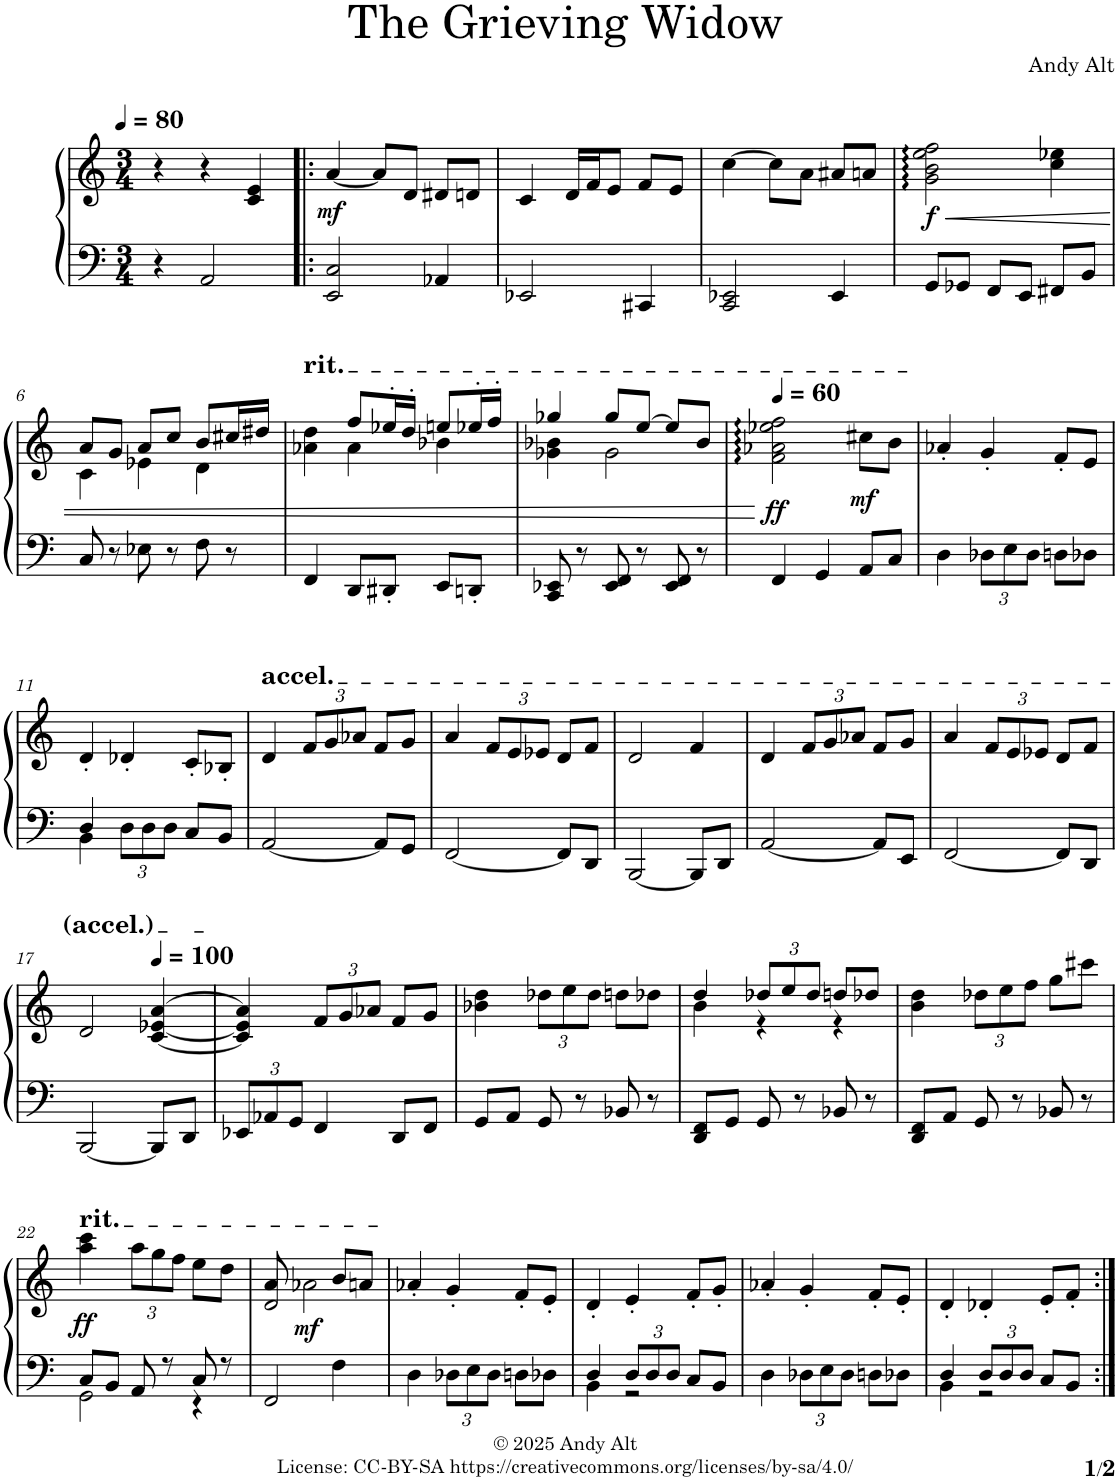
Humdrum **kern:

**kern	**kern	**dynam
*part1	*part1	*part1
*staff2	*staff1	*staff1/2
*I"Piano	*	*
*I'Pno.	*	*
*clefF4	*clefG2	*
*k[]	*k[]	*
*M3/4	*M3/4	*
*MM80	*MM80	*
=1	=1	=1
4r	4r	.
2AA/	4r	.
.	4c/ 4e/	.
=2!|:	=2!|:	=2!|:
!	!	!LO:DY:b
2EE/ 2C/	[4a/	mf
.	8a/L]	.
.	8d/J	.
4AA-X/	8d#X/L	.
.	8dn/J	.
=3	=3	=3
2EE-X/	4c/	.
.	16d/LL	.
.	16f/J	.
.	8e/J	.
4CC#X/	8f/L	.
.	8e/J	.
=4	=4	=4
2CC/ 2EE-X/	[4cc\	.
.	8cc\L]	.
.	8a\J	.
4EE-/	8a#X/L	.
.	8an/J	.
=5	=5	=5
!	!	!LO:HP:b
!	!	!LO:DY:n=1:b
8GG/L	2g\ 2b\ 2ee\ 2ff\	< f
8GG-X/J	.	.
8FF/L	.	.
8EE/J	.	.
8FF#X/L	4cc\ 4ee-X\	.
8BB/J	.	.
!!LO:LB:g=z
=6	=6	=6
*	*^	*
8C/	8a/L	4c\	.
8r	8g/J	.	.
8E-X\	8a/L	4e-X\	.
8r	8cc/J	.	.
8F\	8b/L	4d\	.
8r	16cc#X/L	.	.
.	16dd#X/JJ	.	.
=7	=7	=7	=7
!	!LO:TX:a:t=rit.	!	!
4FF/	4a-X\ 4dd\	4ryy	.
8DD/L	8ff/L	4a-\	.
8DD#X'/J	16ee-X'/L	.	.
.	16dd'/JJ	.	.
8EE/L	8een/L	4b-X\	.
8DDn'/J	16ee-X'/L	.	.
.	16ff'/JJ	.	.
=8	=8	=8	=8
8CC/ 8EE-X/	4gg-X/	4g-X\ 4b-X\	.
8r	.	.	.
8EE-/ 8FF/	8gg-/L	2g-\	.
8r	[8ee/J	.	.
8EE-/ 8FF/	8ee/L]	.	.
8r	8b-/J	.	.
*	*v	*v	*
.	.	[
=9	=9	=9
*	*MM60	*
!	!	!LO:DY:b
4FF/	2f\ 2a-X\ 2ee-X\ 2ff\	ff
4GG/	.	.
!	!	!LO:DY:b
8AA/L	8cc#X\L	mf
8C/J	8b\J	.
=10	=10	=10
4D\	4a-X'/	.
*Xbrackettup	*	*
12D-X\L	4g'/	.
12E\	.	.
12D-\J	.	.
8Dn\L	8f'/L	.
8D-X\J	8e/J	.
!!LO:LB:g=z
=11	=11	=11
*^	*	*
4D/	4BB\	4d'/	.
12D\L	2ryy	4d-X'/	.
12D\	.	.	.
12D\J	.	.	.
8C/L	.	8c'/L	.
8BB/J	.	8B-X'/J	.
*v	*v	*	*
=12	=12	=12
!	!LO:TX:a:t=accel.	!
[2AA/	4d/	.
*	*Xbrackettup	*
.	12f/L	.
.	12g/	.
.	12a-X/J	.
8AA/L]	8f/L	.
8GG/J	8g/J	.
=13	=13	=13
[2FF/	4a/	.
.	12f/L	.
.	12e/	.
.	12e-X/J	.
8FF/L]	8d/L	.
8DD/J	8f/J	.
=14	=14	=14
[2BBB/	2d/	.
8BBB/L]	4f/	.
8DD/J	.	.
=15	=15	=15
[2AA/	4d/	.
.	12f/L	.
.	12g/	.
.	12a-X/J	.
8AA/L]	8f/L	.
8EE/J	8g/J	.
=16	=16	=16
[2FF/	4a/	.
.	12f/L	.
.	12e/	.
.	12e-X/J	.
8FF/L]	8d/L	.
8DD/J	8f/J	.
!!LO:LB:g=z
=17	=17	=17
[2BBB/	2d/	.
*	*MM100	*
8BBB/L]	[4c/ [4e-X/ [4a/	.
8DD/J	.	.
=18	=18	=18
12EE-X/L	4c/] 4e-/] 4a/]	.
12AA-X/	.	.
12GG/J	.	.
4FF/	12f/L	.
.	12g/	.
.	12a-X/J	.
8DD/L	8f/L	.
8FF/J	8g/J	.
=19	=19	=19
8GG/L	4b-X\ 4dd\	.
8AA/J	.	.
8GG/	12dd-X\L	.
.	12ee\	.
8r	.	.
.	12dd-\J	.
8BB-X/	8ddn\L	.
8r	8dd-X\J	.
=20	=20	=20
*	*^	*
8DD/ 8FF/L	4dd/	4b\	.
8GG/J	.	.	.
8GG/	12dd-X/L	4r	.
.	12ee/	.	.
8r	.	.	.
.	12dd-/J	.	.
8BB-X/	8ddn/L	4r	.
8r	8dd-X/J	.	.
*	*v	*v	*
=21	=21	=21
8DD/ 8FF/L	4b\ 4dd\	.
8AA/J	.	.
8GG/	12dd-X\L	.
.	12ee\	.
8r	.	.
.	12ff\J	.
8BB-X/	8gg\L	.
8r	8ccc#X\J	.
!!LO:LB:g=z
=22	=22	=22
*^	*	*
!	!	!LO:TX:a:t=rit.	!
!	!	!	!LO:DY:b
8C/L	2GG\	4aa\ 4ccc\	ff
8BB/J	.	.	.
8AA/	.	12aa\L	.
.	.	12gg\	.
8r	.	.	.
.	.	12ff\J	.
8C/	4r	8ee\L	.
8r	.	8dd\J	.
*v	*v	*	*
=23	=23	=23
*	*^	*
2FF/	2d/	8a/	.
.	.	8ryy	.
!	!	!	!LO:DY:b
.	.	2a-X\	mf
4F\	8b/L	.	.
.	8an/J	.	.
*	*v	*v	*
=24	=24	=24
4D\	4a-X'/	.
12D-X\L	4g'/	.
12E\	.	.
12D-\J	.	.
8Dn\L	8f'/L	.
8D-X\J	8e'/J	.
=25	=25	=25
*^	*	*
4D/	4BB\	4d'/	.
12D/L	2r	4e'/	.
12D/	.	.	.
12D/J	.	.	.
8C/L	.	8f'/L	.
8BB/J	.	8g'/J	.
*v	*v	*	*
=26	=26	=26
4D\	4a-X'/	.
12D-X\L	4g'/	.
12E\	.	.
12D-\J	.	.
8Dn\L	8f'/L	.
8D-X\J	8e'/J	.
=27	=27	=27
*^	*	*
4D/	4BB\	4d'/	.
12D/L	2r	4d-X'/	.
12D/	.	.	.
12D/J	.	.	.
8C/L	.	8e'/L	.
8BB/J	.	8f'/J	.
*v	*v	*	*
=:|!	=:|!	=:|!
*-	*-	*-
